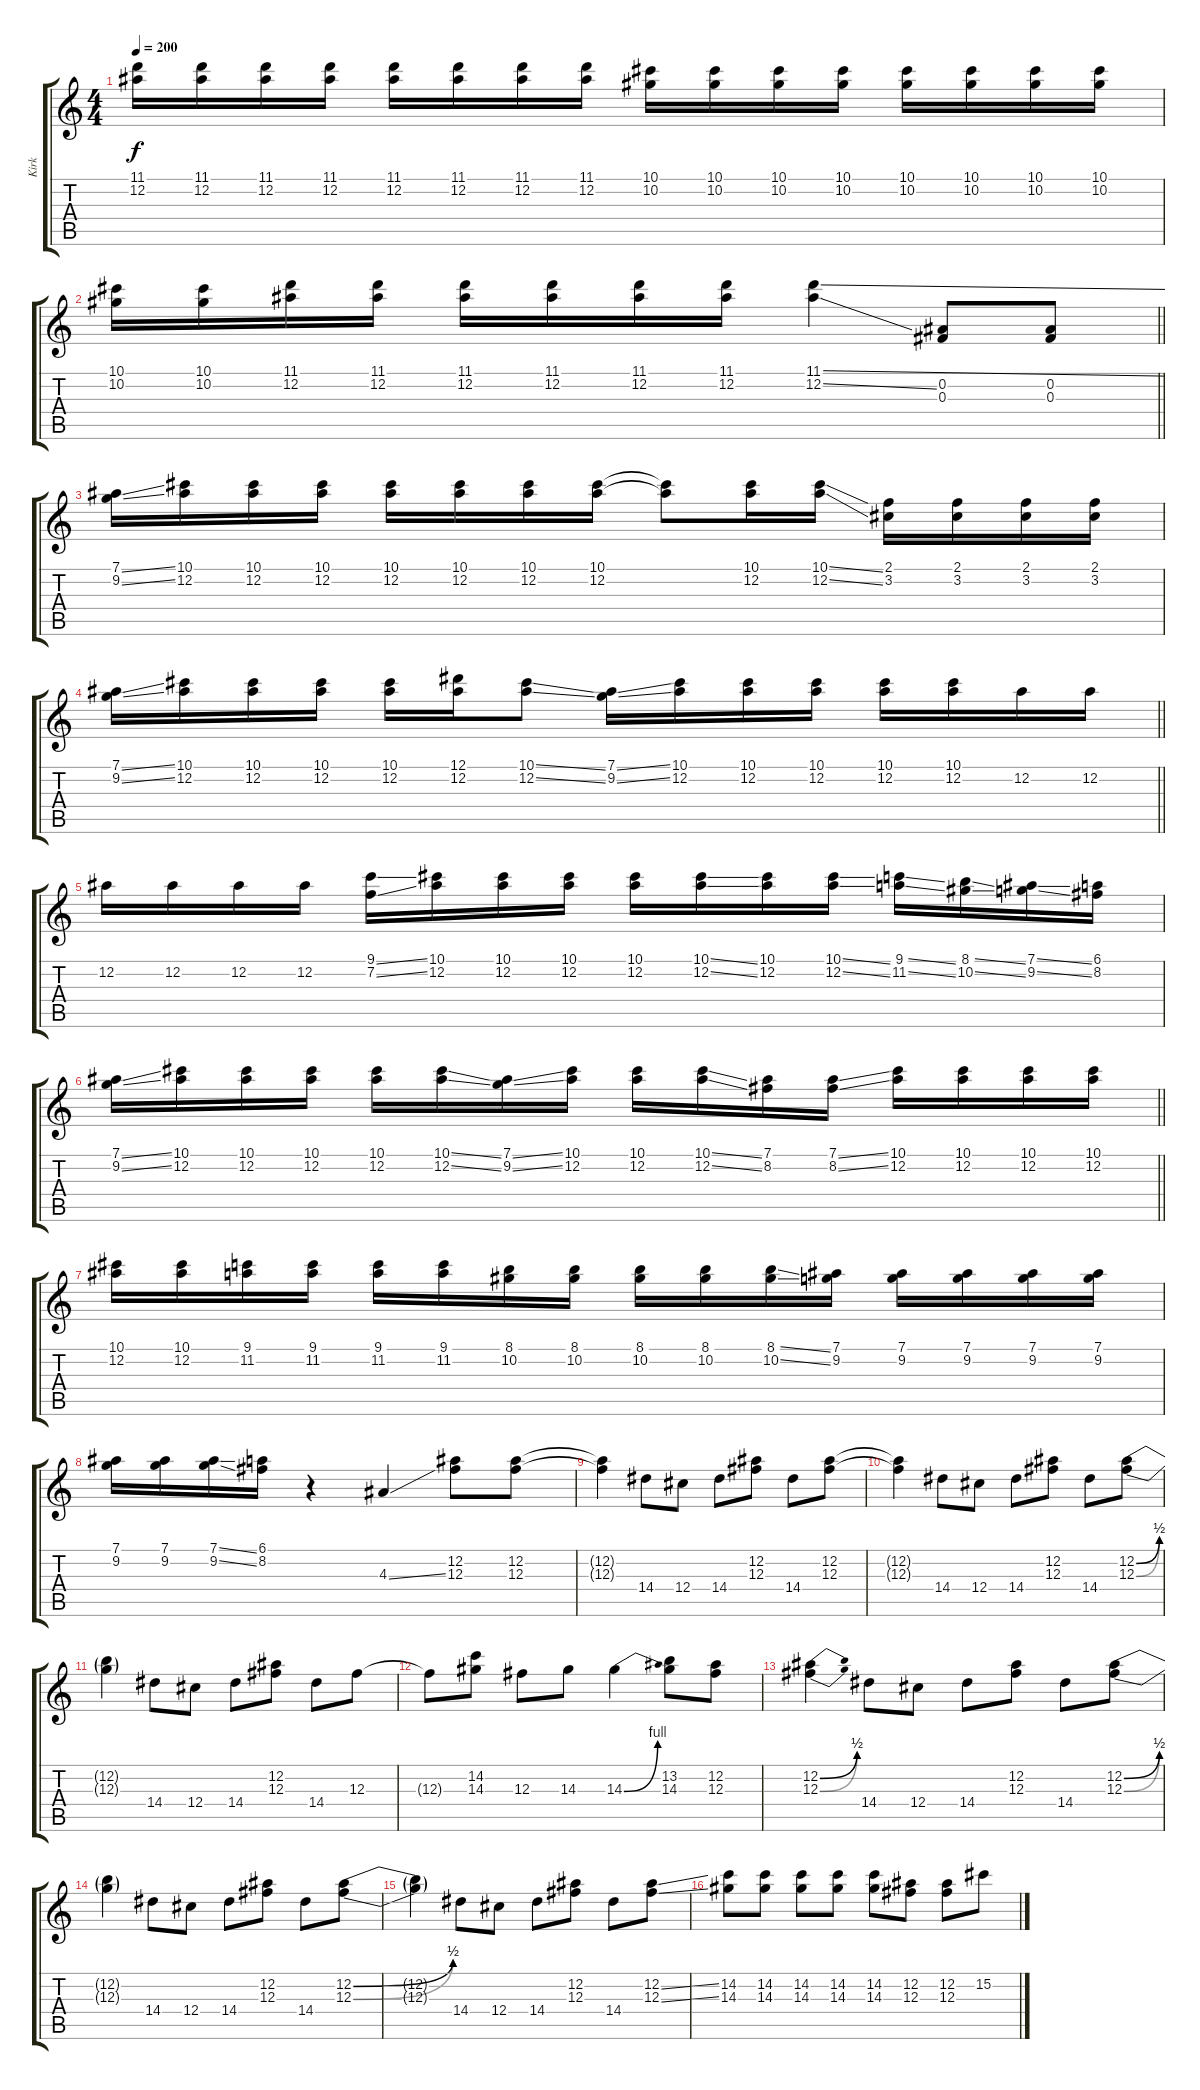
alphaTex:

\track ("Kirk" "Kirk") {instrument distortionguitar}
\staff {score tabs}
\tuning (Eb4 Bb3 Gb3 Db3 Ab2 Eb2) {hide}
\ts (4 4)
\tempo 200
\clef g2
\ks c
(11.1 12.2).16{dy f} (11.1 12.2).16 (11.1 12.2).16 (11.1 12.2).16 (11.1 12.2).16 (11.1 12.2).16 (11.1 12.2).16 (11.1 12.2).16 (10.1 10.2).16 (10.1 10.2).16 (10.1 10.2).16 (10.1 10.2).16 (10.1 10.2).16 (10.1 10.2).16 (10.1 10.2).16 (10.1 10.2).16 |
\barLineRight lightlight
(10.1 10.2).16 (10.1 10.2).16 (11.1 12.2).16 (11.1 12.2).16 (11.1 12.2).16 (11.1 12.2).16 (11.1 12.2).16 (11.1 12.2).16 (11.1{ss} 12.2{ss}).4 (0.2 0.3).8 (0.2 0.3).8 |
(7.1{ss} 9.2{ss}).16 (10.1 12.2).16 (10.1 12.2).16 (10.1 12.2).16 (10.1 12.2).16 (10.1 12.2).16 (10.1 12.2).16 (10.1 12.2).16 (10.1{t} 12.2{t}).8 (10.1 12.2).16 (10.1{ss} 12.2{ss}).16 (2.1 3.2).16 (2.1 3.2).16 (2.1 3.2).16 (2.1 3.2).16 |
\barLineRight lightlight
(7.1{ss} 9.2{ss}).16 (10.1 12.2).16 (10.1 12.2).16 (10.1 12.2).16 (10.1 12.2).16 (12.1 12.2).16 (10.1{ss} 12.2{ss}).8 (7.1{ss} 9.2{ss}).16 (10.1 12.2).16 (10.1 12.2).16 (10.1 12.2).16 (10.1 12.2).16 (10.1 12.2).16 12.2.16 12.2.16 |
12.2.16 12.2.16 12.2.16 12.2.16 (9.1{ss} 7.2{ss}).16 (10.1 12.2).16 (10.1 12.2).16 (10.1 12.2).16 (10.1 12.2).16 (10.1{ss} 12.2{ss}).16 (10.1 12.2).16 (10.1{ss} 12.2{ss}).16 (9.1{ss} 11.2{ss}).16 (8.1{ss} 10.2{ss}).16 (7.1{ss} 9.2{ss}).16 (6.1 8.2).16 |
\barLineRight lightlight
(7.1{ss} 9.2{ss}).16 (10.1 12.2).16 (10.1 12.2).16 (10.1 12.2).16 (10.1 12.2).16 (10.1{ss} 12.2{ss}).16 (7.1{ss} 9.2{ss}).16 (10.1 12.2).16 (10.1 12.2).16 (10.1{ss} 12.2{ss}).16 (7.1 8.2).16 (7.1{ss} 8.2{ss}).16 (10.1 12.2).16 (10.1 12.2).16 (10.1 12.2).16 (10.1 12.2).16 |
(10.1 12.2).16 (10.1 12.2).16 (9.1 11.2).16 (9.1 11.2).16 (9.1 11.2).16 (9.1 11.2).16 (8.1 10.2).16 (8.1 10.2).16 (8.1 10.2).16 (8.1 10.2).16 (8.1{ss} 10.2{ss}).16 (7.1 9.2).16 (7.1 9.2).16 (7.1 9.2).16 (7.1 9.2).16 (7.1 9.2).16 |
(7.1 9.2).16 (7.1 9.2).16 (7.1{ss} 9.2{ss}).16 (6.1 8.2).16 r.4 4.3{ss}.4 (12.2 12.3).8 (12.2 12.3).8 |
(12.2{t} 12.3{t}).4 14.4.8 12.4.8 14.4.8 (12.2 12.3).8 14.4.8 (12.2 12.3).8 |
(12.2{t} 12.3{t}).4 14.4.8 12.4.8 14.4.8 (12.2 12.3).8 14.4.8 (12.2{be (bend 0 0 60 2)} 12.3{be (bend 0 0 60 2)}).8 |
(12.2{t} 12.3{t}).4 14.4.8 12.4.8 14.4.8 (12.2 12.3).8 14.4.8 12.3.8 |
12.3{t}.8 (14.2 14.3).8 12.3.8 14.3.8 14.3{be (bend 0 0 60 4)}.4 (13.2 14.3).8 (12.2 12.3).8 |
(12.2{be (bend 0 0 60 2)} 12.3{be (bend 0 0 60 2)}).4 14.4.8 12.4.8 14.4.8 (12.2 12.3).8 14.4.8 (12.2{be (bend 0 0 60 2)} 12.3{be (bend 0 0 60 2)}).8 |
(12.2{t} 12.3{t}).4 14.4.8 12.4.8 14.4.8 (12.2 12.3).8 14.4.8 (12.2{be (bend 0 0 60 2)} 12.3{be (bend 0 0 60 2)}).8 |
(12.2{t} 12.3{t}).4 14.4.8 12.4.8 14.4.8 (12.2 12.3).8 14.4.8 (12.2{ss} 12.3{ss}).8 |
(14.2 14.3).8 (14.2 14.3).8 (14.2 14.3).8 (14.2 14.3).8 (14.2 14.3).8 (12.2 12.3).8 (12.2 12.3).8 15.2.8
